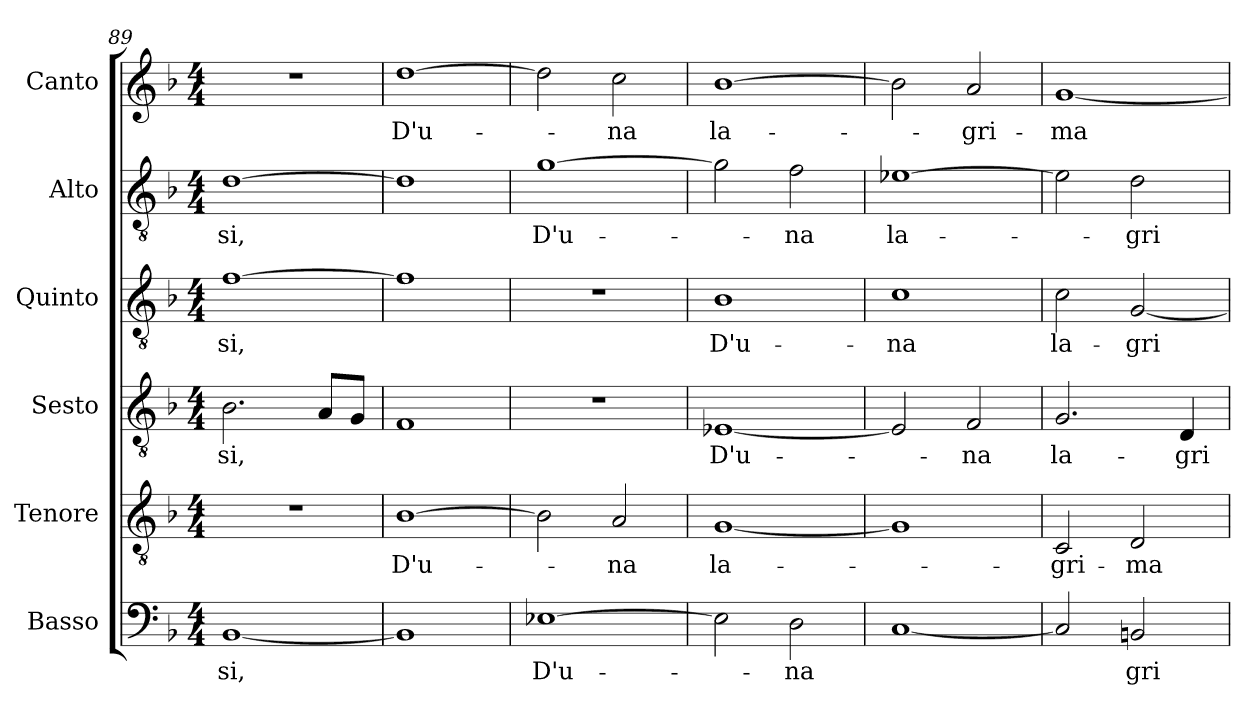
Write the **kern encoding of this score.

**kern	**text	**kern	**text	**kern	**text	**kern	**text	**kern	**text	**kern	**text
*part6	*part6	*part5	*part5	*part4	*part4	*part3	*part3	*part2	*part2	*part1	*part1
*staff6	*staff6	*staff5	*staff5	*staff4	*staff4	*staff3	*staff3	*staff2	*staff2	*staff1	*staff1
*I"Basso	*	*I"Tenore	*	*I"Sesto	*	*I"Quinto	*	*I"Alto	*	*I"Canto	*
*I'B	*	*I'T	*	*	*	*	*	*I'A	*	*I'C	*
*clefF4	*	*clefGv2	*	*clefGv2	*	*clefGv2	*	*clefGv2	*	*clefG2	*
*k[b-]	*	*k[b-]	*	*k[b-]	*	*k[b-]	*	*k[b-]	*	*k[b-]	*
*F:	*	*F:	*	*F:	*	*F:	*	*F:	*	*F:	*
*M4/4	*	*M4/4	*	*M4/4	*	*M4/4	*	*M4/4	*	*M4/4	*
=89	=89	=89	=89	=89	=89	=89	=89	=89	=89	=89	=89
!	!LO:LY:b	!	!	!	!	!	!	!	!	!	!
!	!	!	!	!	!LO:LY:b	!	!	!	!	!	!
!	!	!	!	!	!	!	!LO:LY:b	!	!	!	!
!	!	!	!	!	!	!	!	!	!LO:LY:b	!	!
[1BB-	-si,	1r	.	2.B-\	-si,	[1f	-si,	[1d	-si,	1r	.
.	.	.	.	8A/L	.	.	.	.	.	.	.
.	.	.	.	8G/J	.	.	.	.	.	.	.
=90	=90	=90	=90	=90	=90	=90	=90	=90	=90	=90	=90
!	!	!	!LO:LY:b	!	!	!	!	!	!	!	!
!	!	!	!	!	!	!	!	!	!	!	!LO:LY:b
1BB-]	.	[1B-	D'u-	1F	.	1f]	.	1d]	.	[1dd	D'u-
=91	=91	=91	=91	=91	=91	=91	=91	=91	=91	=91	=91
!	!LO:LY:b	!	!	!	!	!	!	!	!	!	!
!	!	!	!	!	!	!	!	!	!LO:LY:b	!	!
[1E-X	D'u-	2B-\]	.	1r	.	1r	.	[1g	D'u-	2dd\]	.
!	!	!	!LO:LY:b	!	!	!	!	!	!	!	!
!	!	!	!	!	!	!	!	!	!	!	!LO:LY:b
.	.	2A/	-na	.	.	.	.	.	.	2cc\	-na
=92	=92	=92	=92	=92	=92	=92	=92	=92	=92	=92	=92
!	!	!	!LO:LY:b	!	!	!	!	!	!	!	!
!	!	!	!	!	!LO:LY:b	!	!	!	!	!	!
!	!	!	!	!	!	!	!LO:LY:b	!	!	!	!
!	!	!	!	!	!	!	!	!	!	!	!LO:LY:b
2E-\]	.	[1G	la-	[1E-X	D'u-	1B-	D'u-	2g\]	.	[1b-	la-
!	!LO:LY:b	!	!	!	!	!	!	!	!	!	!
!	!	!	!	!	!	!	!	!	!LO:LY:b	!	!
2D\	-na	.	.	.	.	.	.	2f\	-na	.	.
!!LO:LB:g=z
=93	=93	=93	=93	=93	=93	=93	=93	=93	=93	=93	=93
!	!	!	!	!	!	!	!LO:LY:b	!	!	!	!
!	!	!	!	!	!	!	!	!	!LO:LY:b	!	!
[1C	.	1G]	.	2E-/]	.	1c	-na	[1e-X	la-	2b-\]	.
!	!	!	!	!	!LO:LY:b	!	!	!	!	!	!
!	!	!	!	!	!	!	!	!	!	!	!LO:LY:b
.	.	.	.	2F/	-na	.	.	.	.	2a/	-gri-
=94	=94	=94	=94	=94	=94	=94	=94	=94	=94	=94	=94
!	!	!	!LO:LY:b	!	!	!	!	!	!	!	!
!	!	!	!	!	!LO:LY:b	!	!	!	!	!	!
!	!	!	!	!	!	!	!LO:LY:b	!	!	!	!
!	!	!	!	!	!	!	!	!	!	!	!LO:LY:b
2C/]	.	2C/	-gri-	2.G/	la-	2c\	la-	2e-\]	.	[1g	-ma
!	!LO:LY:b	!	!	!	!	!	!	!	!	!	!
!	!	!	!LO:LY:b	!	!	!	!	!	!	!	!
!	!	!	!	!	!	!	!LO:LY:b	!	!	!	!
!	!	!	!	!	!	!	!	!	!LO:LY:b	!	!
2BBn/	gri-	2D/	-ma	.	.	[2G/	-gri-	2d\	-gri-	.	.
!	!	!	!	!	!LO:LY:b	!	!	!	!	!	!
.	.	.	.	4D/	-gri-	.	.	.	.	.	.
=	=	=	=	=	=	=	=	=	=	=	=
*-	*-	*-	*-	*-	*-	*-	*-	*-	*-	*-	*-
